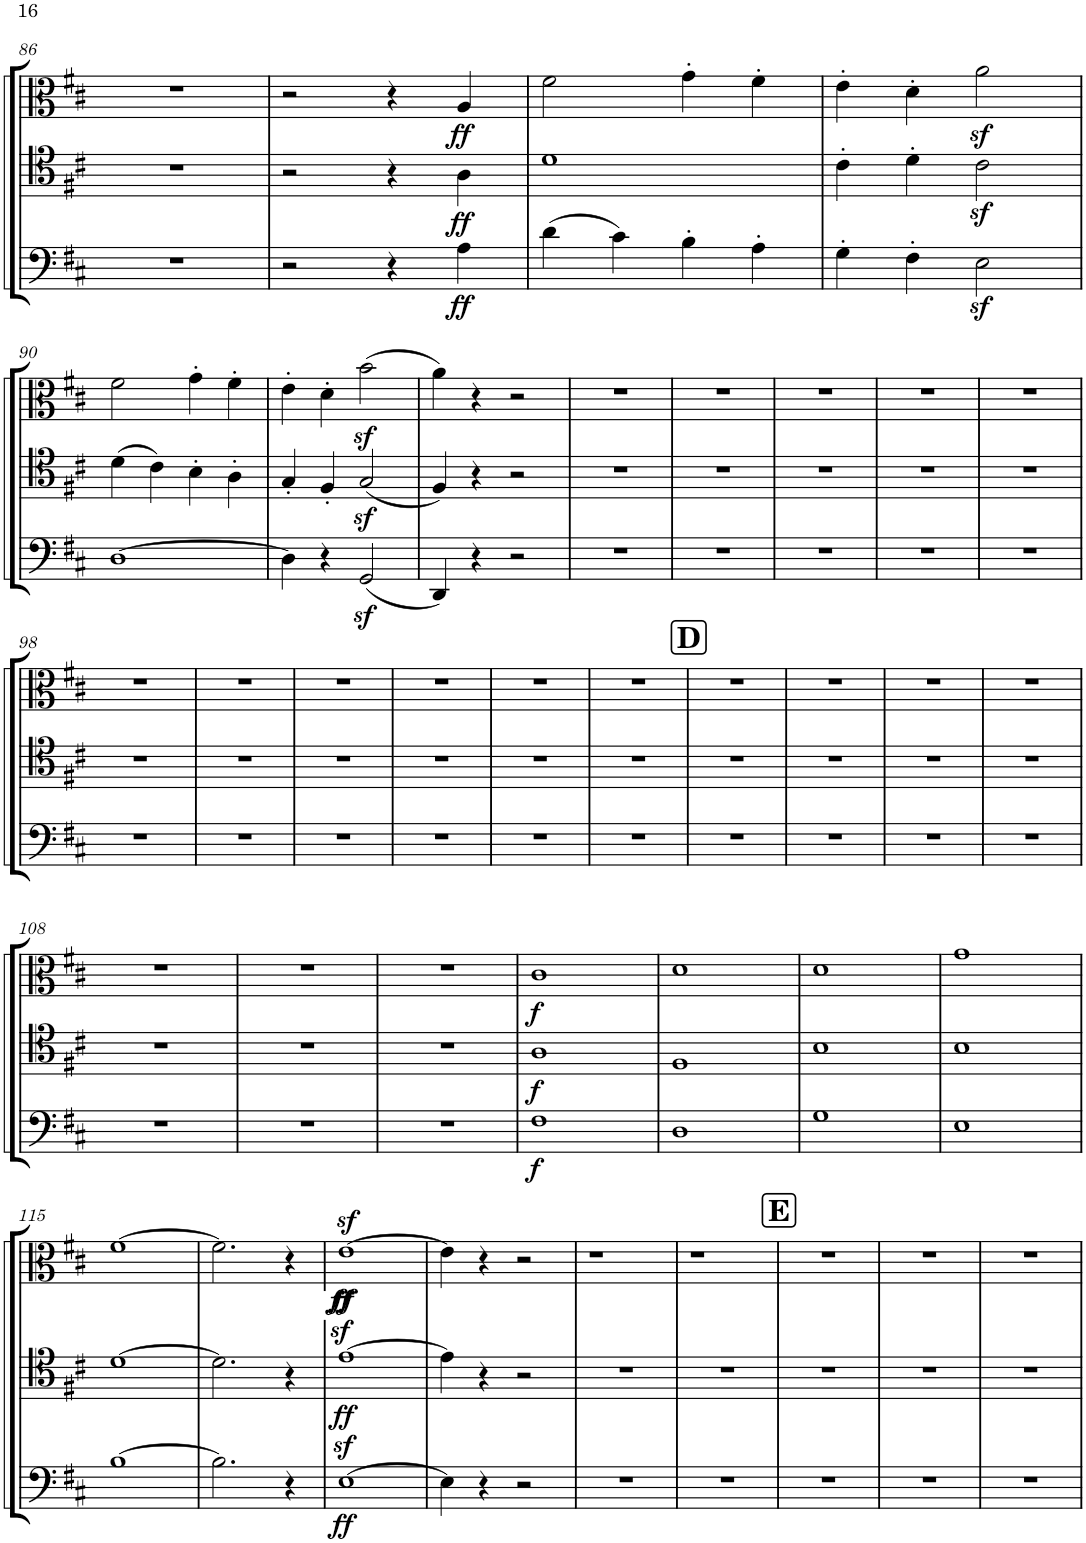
**kern	**dynam	**kern	**dynam	**kern	**dynam
*part3	*part3	*part2	*part2	*part1	*part1
*staff3	*staff3	*staff2	*staff2	*staff1	*staff1
*I"Bass Trombone	*	*I"Tenor Trombone	*	*I"Alto Trombone	*
*I'Trb	*	*I'Trb	*	*I'Trb	*
!!LO:PB:g=z
*clefF4	*	*clefC4	*	*clefC3	*
*k[f#c#]	*	*k[f#c#]	*	*k[f#c#]	*
*M4/4	*	*M4/4	*	*M4/4	*
*met(c)	*	*met(c)	*	*met(c)	*
=86	=86	=86	=86	=86	=86
1r	.	1r	.	1r	.
=87	=87	=87	=87	=87	=87
2r	.	2r	.	2r	.
4r	.	4r	.	4r	.
!	!LO:DY:b	!	!LO:DY:b	!	!LO:DY:b
4A\	ff	4A\	ff	4A/	ff
=88	=88	=88	=88	=88	=88
(4d\	.	1d	.	2f#\	.
4c#\)	.	.	.	.	.
4B'\	.	.	.	4g'\	.
4A'\	.	.	.	4f#'\	.
=89	=89	=89	=89	=89	=89
4G'\	.	4c#'\	.	4e'\	.
4F#'\	.	4d'\	.	4d'\	.
2Ez<\	.	2c#z<\	.	2az<\	.
!!LO:LB:g=z
=90	=90	=90	=90	=90	=90
[1D	.	(4d\	.	2f#\	.
.	.	4c#\)	.	.	.
.	.	4B'\	.	4g'\	.
.	.	4A'\	.	4f#'\	.
=91	=91	=91	=91	=91	=91
4D\]	.	4G'/	.	4e'\	.
4r	.	4F#'/	.	4d'\	.
(2GGz</	.	(2Gz</	.	(2bz<\	.
=92	=92	=92	=92	=92	=92
4DD/)	.	4F#/)	.	4a\)	.
4r	.	4r	.	4r	.
2r	.	2r	.	2r	.
=93	=93	=93	=93	=93	=93
1r	.	1r	.	1r	.
=94	=94	=94	=94	=94	=94
1r	.	1r	.	1r	.
=95	=95	=95	=95	=95	=95
1r	.	1r	.	1r	.
=96	=96	=96	=96	=96	=96
1r	.	1r	.	1r	.
=97	=97	=97	=97	=97	=97
1r	.	1r	.	1r	.
!!LO:LB:g=z
=98	=98	=98	=98	=98	=98
1r	.	1r	.	1r	.
=99	=99	=99	=99	=99	=99
1r	.	1r	.	1r	.
=100	=100	=100	=100	=100	=100
1r	.	1r	.	1r	.
=101	=101	=101	=101	=101	=101
1r	.	1r	.	1r	.
=102	=102	=102	=102	=102	=102
1r	.	1r	.	1r	.
=103	=103	=103	=103	=103	=103
1r	.	1r	.	1r	.
!!LO:REH:place=s1:a:B:cj:fs=14:t=D
=104	=104	=104	=104	=104	=104
1r	.	1r	.	1r	.
=105	=105	=105	=105	=105	=105
1r	.	1r	.	1r	.
=106	=106	=106	=106	=106	=106
1r	.	1r	.	1r	.
=107	=107	=107	=107	=107	=107
1r	.	1r	.	1r	.
!!LO:LB:g=z
=108	=108	=108	=108	=108	=108
1r	.	1r	.	1r	.
=109	=109	=109	=109	=109	=109
1r	.	1r	.	1r	.
=110	=110	=110	=110	=110	=110
1r	.	1r	.	1r	.
=111	=111	=111	=111	=111	=111
!	!LO:DY:b	!	!LO:DY:b	!	!LO:DY:b
1F#	f	1A	f	1c#	f
=112	=112	=112	=112	=112	=112
1D	.	1F#	.	1d	.
=113	=113	=113	=113	=113	=113
1G	.	1B	.	1d	.
=114	=114	=114	=114	=114	=114
1E	.	1B	.	1g	.
!!LO:LB:g=z
=115	=115	=115	=115	=115	=115
[1B	.	[1d	.	[1f#	.
=116	=116	=116	=116	=116	=116
2.B\]	.	2.d\]	.	2.f#\]	.
4r	.	4r	.	4r	.
=117	=117	=117	=117	=117	=117
!	!LO:DY:b	!	!LO:DY:b	!	!LO:DY:b
!	!	!	!	!	!LO:DY:n=1:b
[1Ez>	ff	[1ez>	ff	[1ez>	ff ff
=118	=118	=118	=118	=118	=118
4E\]	.	4e\]	.	4e\]	.
4r	.	4r	.	4r	.
2r	.	2r	.	2r	.
=119	=119	=119	=119	=119	=119
1r	.	1r	.	1r	.
=120	=120	=120	=120	=120	=120
1r	.	1r	.	1r	.
!!LO:REH:place=s1:a:B:cj:fs=14:t=E
=121	=121	=121	=121	=121	=121
1r	.	1r	.	1r	.
=122	=122	=122	=122	=122	=122
1r	.	1r	.	1r	.
=123	=123	=123	=123	=123	=123
1r	.	1r	.	1r	.
=	=	=	=	=	=
*-	*-	*-	*-	*-	*-
